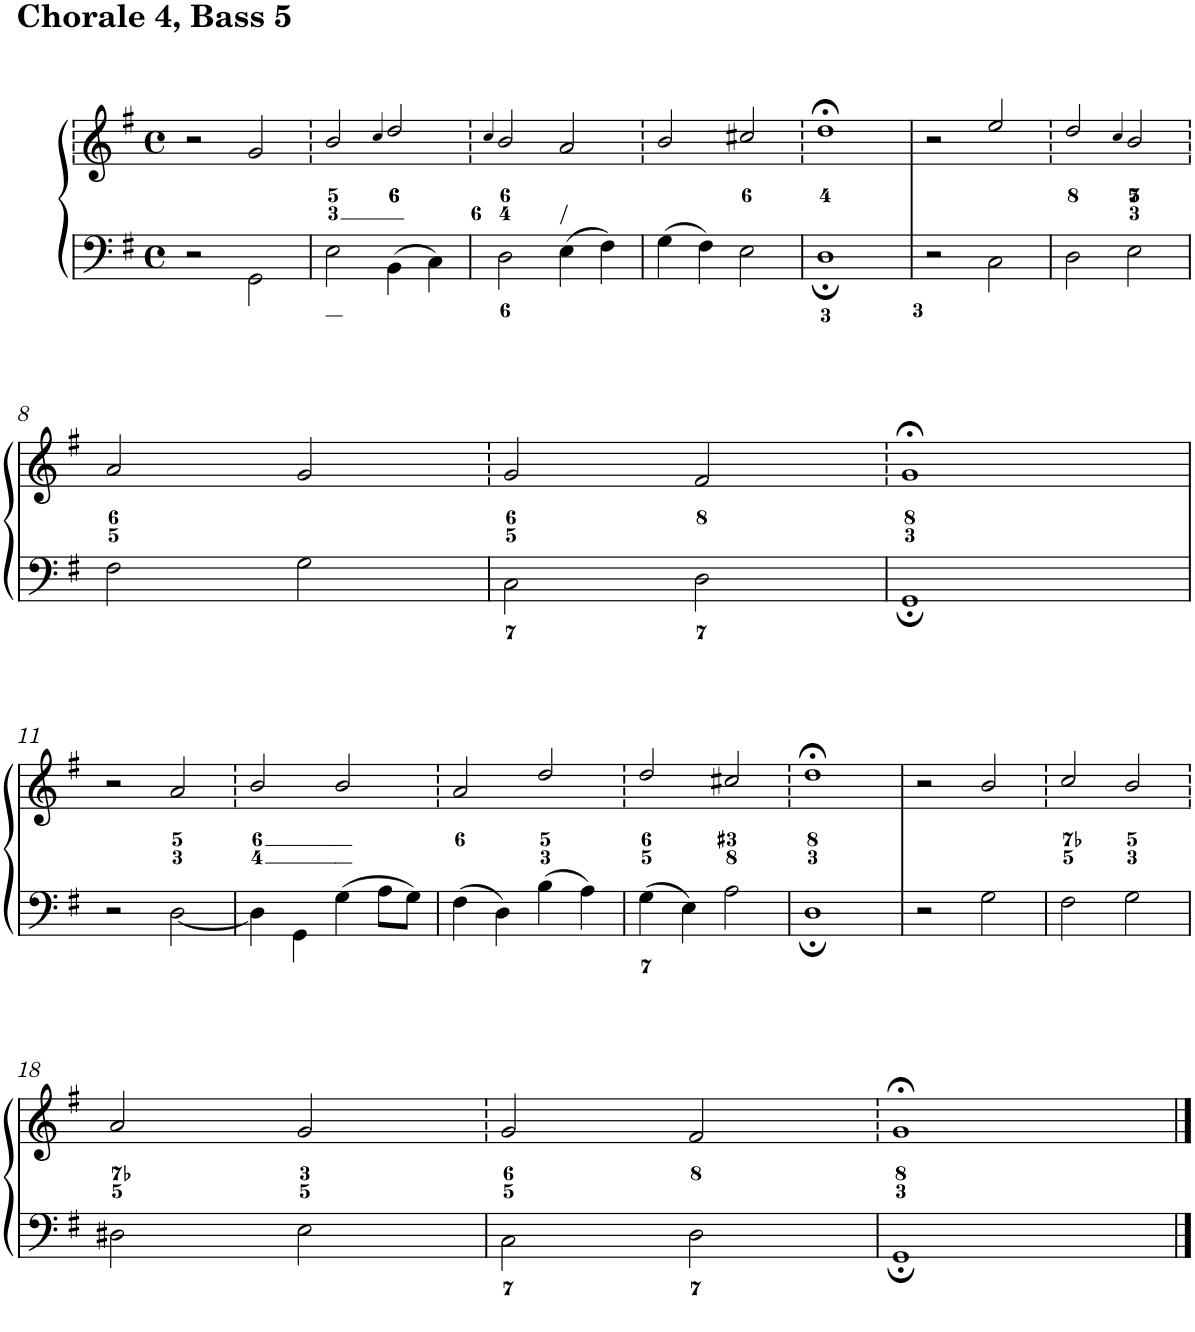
**kern	**kern
*part1	*part1
*staff2	*staff1
*I"Piano	*
*I'Pno.	*
*clefF4	*clefG2
*k[f#]	*k[f#]
*G:	*G:
*M4/4	*M4/4
*met(c)	*met(c)
=1	=1
2r	2r
2GG\	2g/
=2	=2
2E\	2b/
.	4qcc/
4BB\	2dd/
4C\	.
=3	=3
.	4qcc/
2D\	2b/
!LO:TX:a:t=/	!
4E\	2a/
4F#\	.
=4	=4
4G\	2b/
4F#\	.
2E\	2cc#X/
=5	=5
1D;	1dd;<
=6	=6
2r	2r
2C\	2ee/
=7	=7
2D\	2dd/
.	4qcc/
2E\	2b/
!!LO:LB:g=z
=8	=8
2F#\	2a/
2G\	2g/
=9	=9
2C\	2g/
2D\	2f#/
=10	=10
1GG;	1g;<
!!LO:LB:g=z
=11	=11
2r	2r
[<2D\	2a/
=12	=12
4D\]	2b/
4GG\	.
4G\	2b/
8A\L	.
8G\J	.
=13	=13
4F#\	2a/
4D\	.
4B\	2dd/
4A\	.
=14	=14
4G\	2dd/
4E\	.
2A\	2cc#X/
=15	=15
1D;	1dd;<
=16	=16
2r	2r
2G\	2b/
=17	=17
2F#\	2cc/
2G\	2b/
!!LO:LB:g=z
=18	=18
2D#X\	2a/
2E\	2g/
=19	=19
2C\	2g/
2D\	2f#/
=20	=20
1GG;	1g;<
==	==
*-	*-
